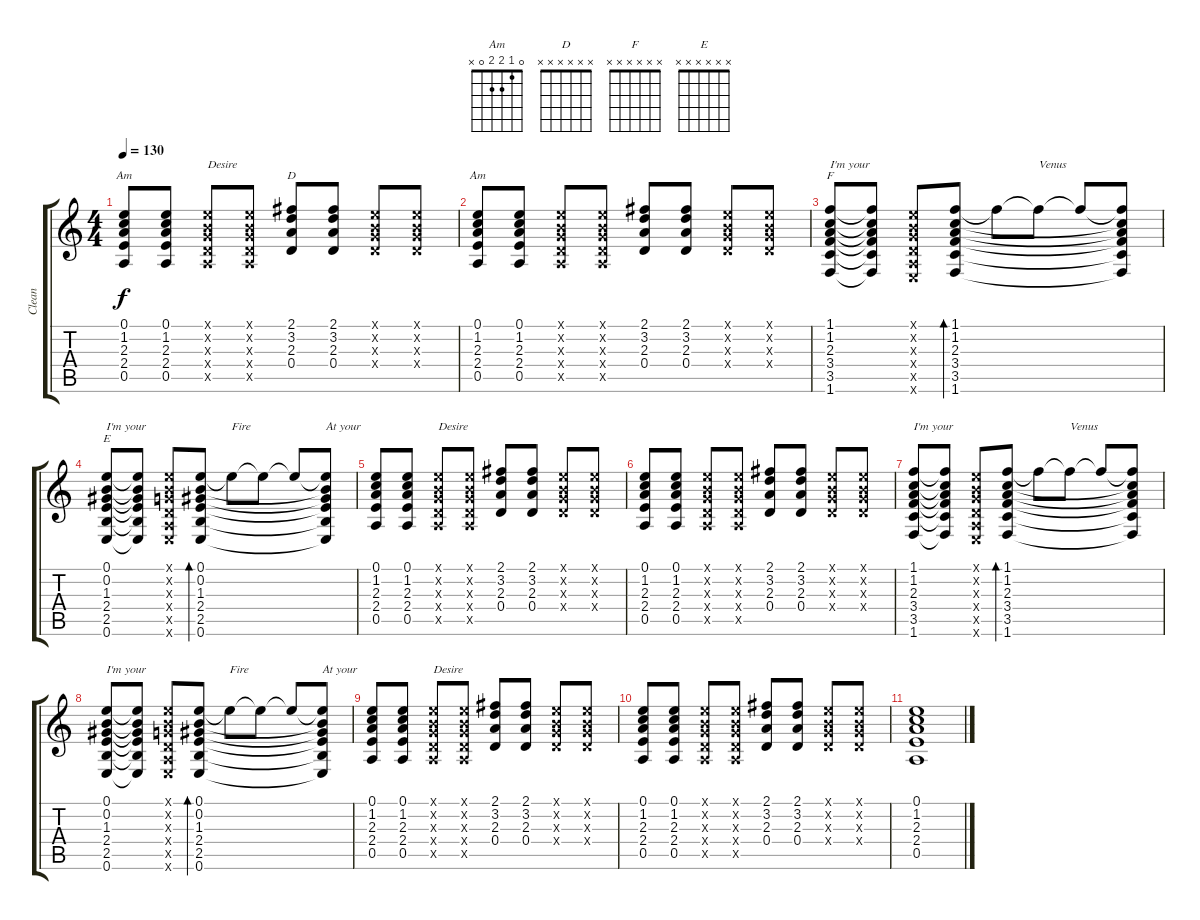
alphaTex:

\track ("Clean" "Clean") {instrument electricguitarclean}
\staff {score tabs}
\tuning (E4 B3 G3 D3 A2 E2) {hide}
\chord ("Am" x x x x x x)
\chord ("D" x x x x x x)
\chord ("Am" 0 1 2 2 0 x)
\chord ("F" x x x x x x)
\chord ("E" x x x x x x)
\ts (4 4)
\tempo 130
\clef g2
\ks c
(0.1 1.2 2.3 2.4 0.5).8{ch "Am" dy f} (0.1 1.2 2.3 2.4 0.5).8 (0.1{x} 0.2{x} 0.3{x} 0.4{x} 0.5{x}).8{txt "Desire"} (0.1{x} 0.2{x} 0.3{x} 0.4{x} 0.5{x}).8 (2.1 3.2 2.3 0.4).8{ch "D"} (2.1 3.2 2.3 0.4).8 (0.1{x} 0.2{x} 0.3{x} 0.4{x}).8 (0.1{x} 0.2{x} 0.3{x} 0.4{x}).8 |
(0.1 1.2 2.3 2.4 0.5).8{ch "Am"} (0.1 1.2 2.3 2.4 0.5).8 (0.1{x} 0.2{x} 0.3{x} 0.4{x} 0.5{x}).8 (0.1{x} 0.2{x} 0.3{x} 0.4{x} 0.5{x}).8 (2.1 3.2 2.3 0.4).8 (2.1 3.2 2.3 0.4).8 (0.1{x} 0.2{x} 0.3{x} 0.4{x}).8 (0.1{x} 0.2{x} 0.3{x} 0.4{x}).8 |
(1.1 1.2 2.3 3.4 3.5 1.6).8{ch "F" txt "I'm your"} (1.1{t} 1.2{t} 2.3{t} 3.4{t} 3.5{t} 1.6{t}).8 (0.1{x} 0.2{x} 0.3{x} 0.4{x} 0.5{x} 0.6{x}).8 (1.1 1.2 2.3 3.4 3.5 1.6).8{bd 120} 1.1{t}.8 1.1{t}.8{txt "Venus"} 1.1{t}.8 (1.1{t} 1.2{t} 2.3{t} 3.4{t} 3.5{t} 1.6{t}).8 |
(0.1 0.2 1.3 2.4 2.5 0.6).8{ch "E" txt "I'm your"} (0.1{t} 0.2{t} 1.3{t} 2.4{t} 2.5{t} 0.6{t}).8 (0.1{x} 0.2{x} 0.3{x} 0.4{x} 0.5{x} 0.6{x}).8 (0.1 0.2 1.3 2.4 2.5 0.6).8{bd 120} 0.1{t}.8{txt "Fire"} 0.1{t}.8 0.1{t}.8 (0.1{t} 0.2{t} 1.3{t} 2.4{t} 2.5{t} 0.6{t}).8{txt "At your"} |
(0.1 1.2 2.3 2.4 0.5).8 (0.1 1.2 2.3 2.4 0.5).8 (0.1{x} 0.2{x} 0.3{x} 0.4{x} 0.5{x}).8{txt "Desire"} (0.1{x} 0.2{x} 0.3{x} 0.4{x} 0.5{x}).8 (2.1 3.2 2.3 0.4).8 (2.1 3.2 2.3 0.4).8 (0.1{x} 0.2{x} 0.3{x} 0.4{x}).8 (0.1{x} 0.2{x} 0.3{x} 0.4{x}).8 |
(0.1 1.2 2.3 2.4 0.5).8 (0.1 1.2 2.3 2.4 0.5).8 (0.1{x} 0.2{x} 0.3{x} 0.4{x} 0.5{x}).8 (0.1{x} 0.2{x} 0.3{x} 0.4{x} 0.5{x}).8 (2.1 3.2 2.3 0.4).8 (2.1 3.2 2.3 0.4).8 (0.1{x} 0.2{x} 0.3{x} 0.4{x}).8 (0.1{x} 0.2{x} 0.3{x} 0.4{x}).8 |
(1.1 1.2 2.3 3.4 3.5 1.6).8{txt "I'm your"} (1.1{t} 1.2{t} 2.3{t} 3.4{t} 3.5{t} 1.6{t}).8 (0.1{x} 0.2{x} 0.3{x} 0.4{x} 0.5{x} 0.6{x}).8 (1.1 1.2 2.3 3.4 3.5 1.6).8{bd 120} 1.1{t}.8 1.1{t}.8{txt "Venus"} 1.1{t}.8 (1.1{t} 1.2{t} 2.3{t} 3.4{t} 3.5{t} 1.6{t}).8 |
(0.1 0.2 1.3 2.4 2.5 0.6).8{txt "I'm your"} (0.1{t} 0.2{t} 1.3{t} 2.4{t} 2.5{t} 0.6{t}).8 (0.1{x} 0.2{x} 0.3{x} 0.4{x} 0.5{x} 0.6{x}).8 (0.1 0.2 1.3 2.4 2.5 0.6).8{bd 120} 0.1{t}.8{txt "Fire"} 0.1{t}.8 0.1{t}.8 (0.1{t} 0.2{t} 1.3{t} 2.4{t} 2.5{t} 0.6{t}).8{txt "At your"} |
(0.1 1.2 2.3 2.4 0.5).8 (0.1 1.2 2.3 2.4 0.5).8 (0.1{x} 0.2{x} 0.3{x} 0.4{x} 0.5{x}).8{txt "Desire"} (0.1{x} 0.2{x} 0.3{x} 0.4{x} 0.5{x}).8 (2.1 3.2 2.3 0.4).8 (2.1 3.2 2.3 0.4).8 (0.1{x} 0.2{x} 0.3{x} 0.4{x}).8 (0.1{x} 0.2{x} 0.3{x} 0.4{x}).8 |
(0.1 1.2 2.3 2.4 0.5).8 (0.1 1.2 2.3 2.4 0.5).8 (0.1{x} 0.2{x} 0.3{x} 0.4{x} 0.5{x}).8 (0.1{x} 0.2{x} 0.3{x} 0.4{x} 0.5{x}).8 (2.1 3.2 2.3 0.4).8 (2.1 3.2 2.3 0.4).8 (0.1{x} 0.2{x} 0.3{x} 0.4{x}).8 (0.1{x} 0.2{x} 0.3{x} 0.4{x}).8 |
(0.1 1.2 2.3 2.4 0.5).1
